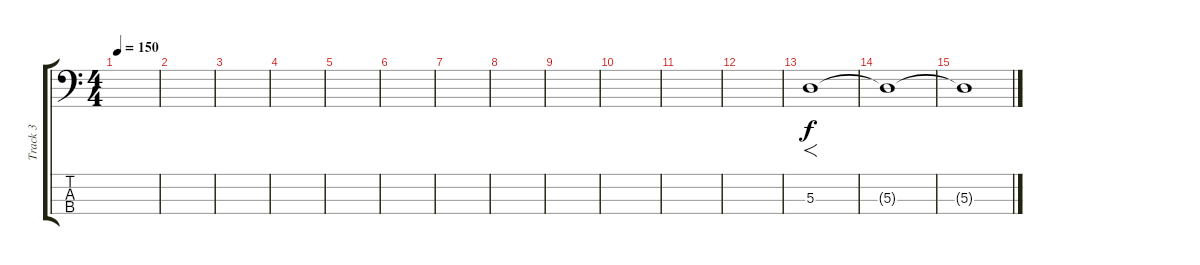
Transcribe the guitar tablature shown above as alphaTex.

\track ("Track 3" "Track 3") {instrument contrabass}
\staff {score tabs}
\tuning (G2 D2 A1 E1) {hide}
\ts (4 4)
\tempo 150
\clef f4
\ks c
|
|
|
|
|
|
|
|
|
|
|
|
5.3.1{f} |
5.3{t}.1 |
5.3{t}.1
